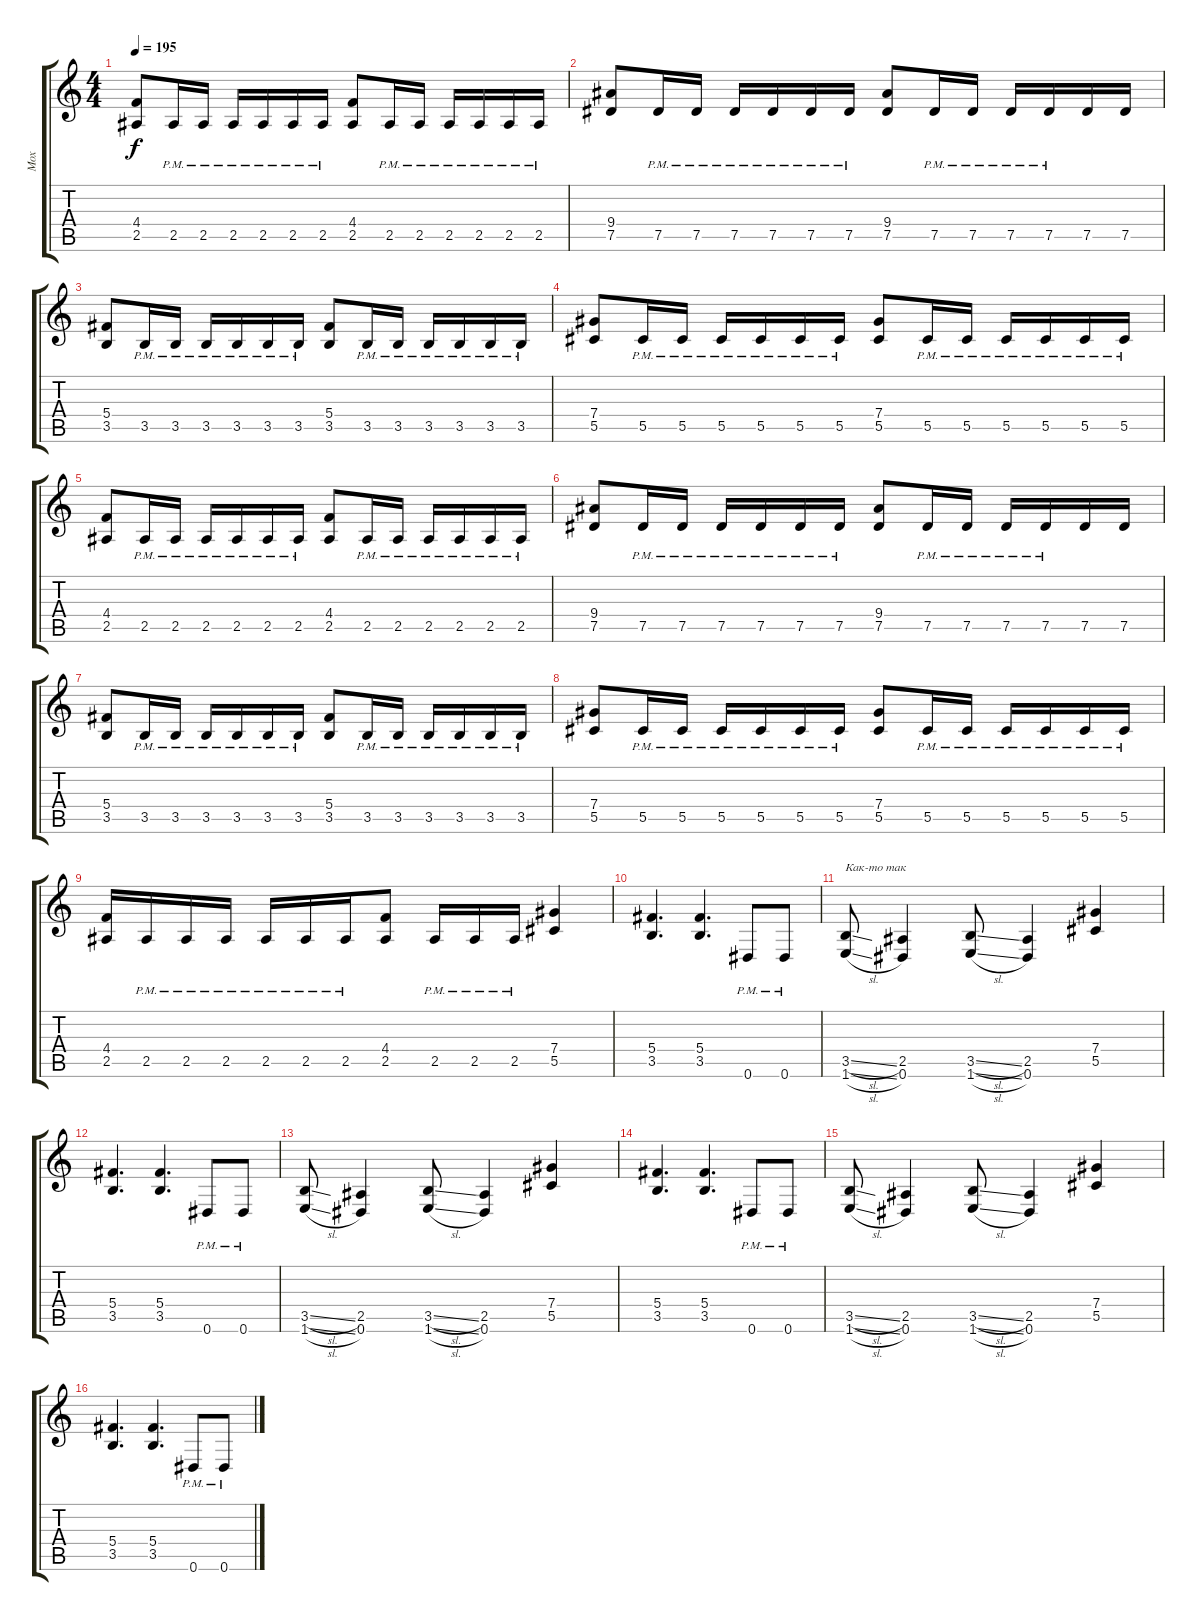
\track ("Мох" "Мох") {instrument distortionguitar}
\staff {score tabs}
\tuning (Eb4 Bb3 Gb3 Db3 Ab2 Eb2) {hide}
\ts (4 4)
\tempo 195
\clef g2
\ks c
(4.4 2.5).8{dy f} 2.5{pm}.16 2.5{pm}.16 2.5{pm}.16 2.5{pm}.16 2.5{pm}.16 2.5{pm}.16 (4.4 2.5).8 2.5{pm}.16 2.5{pm}.16 2.5{pm}.16 2.5{pm}.16 2.5{pm}.16 2.5{pm}.16 |
(9.4 7.5).8 7.5{pm}.16 7.5{pm}.16 7.5{pm}.16 7.5{pm}.16 7.5{pm}.16 7.5{pm}.16 (9.4 7.5).8 7.5{pm}.16 7.5{pm}.16 7.5{pm}.16 7.5{pm}.16 7.5.16 7.5.16 |
(5.4 3.5).8 3.5{pm}.16 3.5{pm}.16 3.5{pm}.16 3.5{pm}.16 3.5{pm}.16 3.5{pm}.16 (5.4 3.5).8 3.5{pm}.16 3.5{pm}.16 3.5{pm}.16 3.5{pm}.16 3.5{pm}.16 3.5{pm}.16 |
(7.4 5.5).8 5.5{pm}.16 5.5{pm}.16 5.5{pm}.16 5.5{pm}.16 5.5{pm}.16 5.5{pm}.16 (7.4 5.5).8 5.5{pm}.16 5.5{pm}.16 5.5{pm}.16 5.5{pm}.16 5.5{pm}.16 5.5{pm}.16 |
(4.4 2.5).8 2.5{pm}.16 2.5{pm}.16 2.5{pm}.16 2.5{pm}.16 2.5{pm}.16 2.5{pm}.16 (4.4 2.5).8 2.5{pm}.16 2.5{pm}.16 2.5{pm}.16 2.5{pm}.16 2.5{pm}.16 2.5{pm}.16 |
(9.4 7.5).8 7.5{pm}.16 7.5{pm}.16 7.5{pm}.16 7.5{pm}.16 7.5{pm}.16 7.5{pm}.16 (9.4 7.5).8 7.5{pm}.16 7.5{pm}.16 7.5{pm}.16 7.5{pm}.16 7.5.16 7.5.16 |
(5.4 3.5).8 3.5{pm}.16 3.5{pm}.16 3.5{pm}.16 3.5{pm}.16 3.5{pm}.16 3.5{pm}.16 (5.4 3.5).8 3.5{pm}.16 3.5{pm}.16 3.5{pm}.16 3.5{pm}.16 3.5{pm}.16 3.5{pm}.16 |
(7.4 5.5).8 5.5{pm}.16 5.5{pm}.16 5.5{pm}.16 5.5{pm}.16 5.5{pm}.16 5.5{pm}.16 (7.4 5.5).8 5.5{pm}.16 5.5{pm}.16 5.5{pm}.16 5.5{pm}.16 5.5{pm}.16 5.5{pm}.16 |
(4.4 2.5).16 2.5{pm}.16 2.5{pm}.16 2.5{pm}.16 2.5{pm}.16 2.5{pm}.16 2.5{pm}.16 (4.4 2.5).8 2.5{pm}.16 2.5{pm}.16 2.5{pm}.16 (7.4 5.5).4 |
(5.4 3.5).4{d} (5.4 3.5).4{d} 0.6{pm}.8 0.6{pm}.8 |
(3.5{sl} 1.6{sl}).8{txt "Как-то так"} (2.5 0.6).4 (3.5{sl} 1.6{sl}).8 (2.5 0.6).4 (7.4 5.5).4 |
(5.4 3.5).4{d} (5.4 3.5).4{d} 0.6{pm}.8 0.6{pm}.8 |
(3.5{sl} 1.6{sl}).8 (2.5 0.6).4 (3.5{sl} 1.6{sl}).8 (2.5 0.6).4 (7.4 5.5).4 |
(5.4 3.5).4{d} (5.4 3.5).4{d} 0.6{pm}.8 0.6{pm}.8 |
(3.5{sl} 1.6{sl}).8 (2.5 0.6).4 (3.5{sl} 1.6{sl}).8 (2.5 0.6).4 (7.4 5.5).4 |
(5.4 3.5).4{d} (5.4 3.5).4{d} 0.6{pm}.8 0.6{pm}.8
